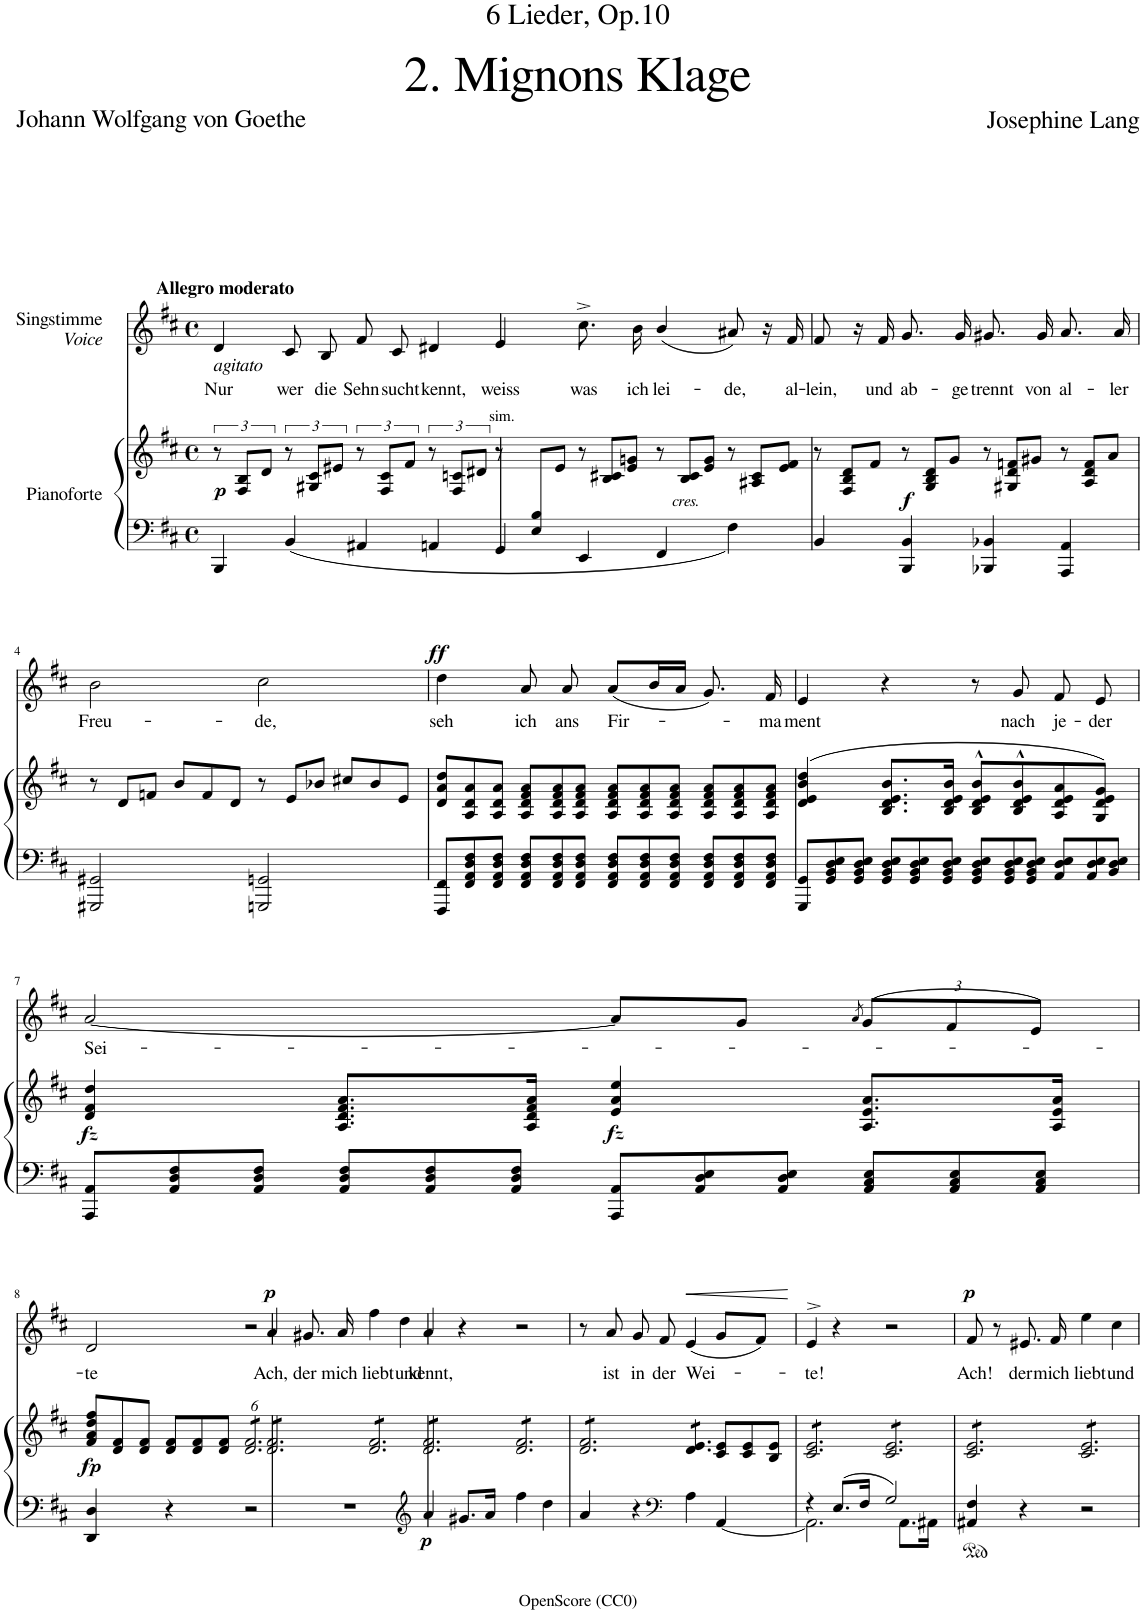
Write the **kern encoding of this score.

**kern	**kern	**dynam	**kern	**text	**dynam
*part2	*part2	*part2	*part1	*part1	*part1
*staff3	*staff2	*staff2/3	*staff1	*staff1	*staff1
*I"Pianoforte	*	*	*I"Singstimme Voice	*	*
*I'Pno	*	*	*	*	*
*clefF4	*clefG2	*	*clefG2	*	*
*k[f#c#]	*k[f#c#]	*	*k[f#c#]	*	*
*M4/4	*M4/4	*	*M4/4	*	*
*met(c)	*met(c)	*	*met(c)	*	*
=1	=1	=1	=1	=1	=1
!	!	!	!LO:TX:a:B:t=Allegro moderato	!	!
!	!	!	!LO:TX:b:i:t=agitato	!	!
!	!	!LO:DY:b	!	!LO:LY:b	!
4BBB/	12r	p	4d/	Nur	.
.	12F#/ 12B/L	.	.	.	.
.	12d/J	.	.	.	.
!	!	!	!	!LO:LY:b	!
4BB/	12r	.	8c#/	wer	.
.	12G#X/ 12c#/L	.	.	.	.
!	!	!	!	!LO:LY:b	!
.	.	.	8B/	die	.
.	12e#X/J	.	.	.	.
!	!	!	!	!LO:LY:b	!
4AA#X/	12r	.	8f#/	Sehn-	.
.	12F#/ 12c#/L	.	.	.	.
!	!	!	!	!LO:LY:b	!
.	.	.	8c#/	-sucht	.
.	12f#/J	.	.	.	.
!	!	!	!	!LO:LY:b	!
4AAn/	12r	.	4d#X/	kennt,	.
.	12F#/ 12cn/L	.	.	.	.
.	12d#X/J	.	.	.	.
=2	=2	=2	=2	=2	=2
*^	*	*	*	*	*
*	*	*Xbrackettup	*	*	*	*
!	!	!LO:TX:a:t=sim.	!	!	!	!
!	!	!	!	!	!LO:LY:b	!
12ryy	4GG/	12r	.	4e/	weiss	.
12E/ 12B/L	.	12ryy	.	.	.	.
6%5ryy	.	12e/J	.	.	.	.
!	!	!	!	!	!LO:LY:b	!
.	4EE/	12r	.	8.cc#^\	was	.
.	.	12B/ 12c#X/L	.	.	.	.
.	.	12e/ 12gn/J	.	.	.	.
!	!	!	!	!	!LO:LY:b	!
.	.	.	.	16b\	ich	.
!	!	!	!	!	!LO:LY:b	!
.	4FF#/	12r	.	(4b/	lei-	.
!	!	!LO:TX:b:i:t=cres.	!	!	!	!
.	.	12B/ 12c#/L	.	.	.	.
.	.	12e/ 12g/J	.	.	.	.
!	!	!	!	!	!LO:LY:b	!
.	4F#\	12r	.	8a#X/)	-de,	.
.	.	12A#X/ 12c#/L	.	.	.	.
.	.	.	.	16r	.	.
.	.	12e/ 12f#/J	.	.	.	.
!	!	!	!	!	!LO:LY:b	!
.	.	.	.	16f#/	al-	.
*v	*v	*	*	*	*	*
=3	=3	=3	=3	=3	=3
!	!	!	!	!LO:LY:b	!
4BB/	12r	.	8f#/	-lein,	.
.	12F#/ 12B/ 12d/L	.	.	.	.
.	.	.	16r	.	.
.	12f#/J	.	.	.	.
!	!	!	!	!LO:LY:b	!
.	.	.	16f#/	und	.
!	!	!LO:DY:b	!	!LO:LY:b	!
4BBB/ 4BB/	12r	f	8.g/	ab-	.
.	12G/ 12B/ 12d/L	.	.	.	.
.	12g/J	.	.	.	.
!	!	!	!	!LO:LY:b	!
.	.	.	16g/	-ge-	.
!	!	!	!	!LO:LY:b	!
4BBB-X/ 4BB-X/	12r	.	8.g#X/	-trennt	.
.	12G#X/ 12d/ 12fn/L	.	.	.	.
.	12g#X/J	.	.	.	.
!	!	!	!	!LO:LY:b	!
.	.	.	16g#/	von	.
!	!	!	!	!LO:LY:b	!
4AAA/ 4AA/	12r	.	8.a/	al-	.
.	12A/ 12d/ 12f/L	.	.	.	.
.	12a/J	.	.	.	.
!	!	!	!	!LO:LY:b	!
.	.	.	16a/	-ler	.
!!LO:LB:g=z
=4	=4	=4	=4	=4	=4
!	!	!	!	!LO:LY:b	!
2GGG#X/ 2GG#X/	12r	.	2b\	Freu-	.
.	12d/L	.	.	.	.
.	12fn/J	.	.	.	.
.	12b/L	.	.	.	.
.	12f/	.	.	.	.
.	12d/J	.	.	.	.
!	!	!	!	!LO:LY:b	!
2GGGn/ 2GGn/	12r	.	2cc#\	-de,	.
.	12e/L	.	.	.	.
.	12b-X/J	.	.	.	.
.	12cc#X/L	.	.	.	.
.	12b-/	.	.	.	.
.	12e/J	.	.	.	.
=5	=5	=5	=5	=5	=5
*Xtuplet	*	*	*	*	*
!	!	!	!	!LO:LY:b	!LO:DY:a
12FFF#/ 12FF#/L	12d/ 12a/ 12dd/L	.	4dd\	seh	ff
12FF#/ 12AA/ 12D/ 12F#/	12A/ 12d/ 12a/	.	.	.	.
12FF#/ 12AA/ 12D/ 12F#/J	12A/ 12d/ 12a/J	.	.	.	.
!	!	!	!	!LO:LY:b	!
12FF#/ 12AA/ 12D/ 12F#/L	12A/ 12d/ 12f#/ 12a/L	.	8a/	ich	.
12FF#/ 12AA/ 12D/ 12F#/	12A/ 12d/ 12f#/ 12a/	.	.	.	.
!	!	!	!	!LO:LY:b	!
.	.	.	8a/	ans	.
12FF#/ 12AA/ 12D/ 12F#/J	12A/ 12d/ 12f#/ 12a/J	.	.	.	.
!	!	!	!	!LO:LY:b	!
12FF#/ 12AA/ 12D/ 12F#/L	12A/ 12d/ 12f#/ 12a/L	.	(8a/L	Fir-	.
12FF#/ 12AA/ 12D/ 12F#/	12A/ 12d/ 12f#/ 12a/	.	.	.	.
.	.	.	16b/L	.	.
12FF#/ 12AA/ 12D/ 12F#/J	12A/ 12d/ 12f#/ 12a/J	.	.	.	.
.	.	.	16a/JJ	.	.
12FF#/ 12AA/ 12D/ 12F#/L	12A/ 12d/ 12f#/ 12a/L	.	8.g/)	.	.
12FF#/ 12AA/ 12D/ 12F#/	12A/ 12d/ 12f#/ 12a/	.	.	.	.
12FF#/ 12AA/ 12D/ 12F#/J	12A/ 12d/ 12f#/ 12a/J	.	.	.	.
!	!	!	!	!LO:LY:b	!
.	.	.	16f#/	-ma-	.
=6	=6	=6	=6	=6	=6
!	!	!	!	!LO:LY:b	!
12GGG/ 12GG/L	(>4d/ 4e/ 4b/ 4dd/	.	4e/	-ment	.
12GG/ 12BB/ 12D/ 12E/	.	.	.	.	.
12GG/ 12BB/ 12D/ 12E/J	.	.	.	.	.
12GG/ 12BB/ 12D/ 12E/L	8.B/ 8.d/ 8.e/ 8.b/L	.	4r	.	.
12GG/ 12BB/ 12D/ 12E/	.	.	.	.	.
12GG/ 12BB/ 12D/ 12E/J	.	.	.	.	.
.	16B/ 16d/ 16e/ 16b/Jk	.	.	.	.
12GG/ 12BB/ 12D/ 12E/L	8B/^^ 8d/^^ 8e/^^ 8b/^^L	.	8r	.	.
12GG/ 12BB/ 12D/ 12E/	.	.	.	.	.
!	!	!	!	!LO:LY:b	!
.	8B/^^ 8d/^^ 8e/^^ 8b/^^	.	8g/	nach	.
12GG/ 12BB/ 12D/ 12E/J	.	.	.	.	.
!	!	!	!	!LO:LY:b	!
12AA/ 12D/ 12E/L	8A/ 8d/ 8e/ 8a/	.	8f#/	je-	.
12AA/ 12D/ 12E/	.	.	.	.	.
!	!	!	!	!LO:LY:b	!
.	8G/ 8d/ 8e/ 8g/J)	.	8e/	-der	.
12BB/ 12D/ 12E/J	.	.	.	.	.
!!LO:LB:g=z
=7	=7	=7	=7	=7	=7
!	!	!LO:DY:b	!	!LO:LY:b	!
12AAA/ 12AA/L	4d/ 4f#/ 4dd/	fz	[2a/	Sei-	.
12AA/ 12D/ 12F#/	.	.	.	.	.
12AA/ 12D/ 12F#/J	.	.	.	.	.
12AA/ 12D/ 12F#/L	8.A/ 8.d/ 8.f#/ 8.a/L	.	.	.	.
12AA/ 12D/ 12F#/	.	.	.	.	.
12AA/ 12D/ 12F#/J	.	.	.	.	.
.	16A/ 16d/ 16f#/ 16a/Jk	.	.	.	.
!	!	!LO:DY:b	!	!	!
12AAA/ 12AA/L	4e/ 4a/ 4ee/	fz	8a/L]	.	.
12AA/ 12D/ 12E/	.	.	.	.	.
.	.	.	8g/J	.	.
12AA/ 12D/ 12E/J	.	.	.	.	.
.	.	.	8qa/	.	.
*	*	*	*Xbrackettup	*	*
12AA/ 12C#/ 12E/L	8.A/ 8.e/ 8.a/L	.	(>12g/L	.	.
12AA/ 12C#/ 12E/	.	.	12f#/	.	.
12AA/ 12C#/ 12E/J	.	.	12e/J)	.	.
.	16A/ 16e/ 16a/Jk	.	.	.	.
!!LO:LB:g=z
=8	=8	=8	=8	=8	=8
!	!	!LO:DY:b	!	!LO:LY:b	!
4DD/ 4D/	12f#/ 12a/ 12dd/ 12ff#/L	fp	2d/	-te	.
.	12d/ 12f#/	.	.	.	.
.	12d/ 12f#/J	.	.	.	.
4r	12d/ 12f#/L	.	.	.	.
.	12d/ 12f#/	.	.	.	.
.	12d/ 12f#/J	.	.	.	.
*	*tremolo	*	*	*	*
2r	12d/ 12f#/L	.	2r	.	.
.	12d/ 12f#/	.	.	.	.
.	12d/ 12f#/	.	.	.	.
.	12d/ 12f#/	.	.	.	.
.	12d/ 12f#/	.	.	.	.
.	12d/ 12f#/J	.	.	.	.
=9	=9	=9	=9	=9	=9
!	!	!	!	!LO:LY:b	!LO:DY:a
1r	12d/ 12f#/L	.	4a/	Ach,	p
.	12d/ 12f#/	.	.	.	.
.	12d/ 12f#/	.	.	.	.
!	!	!	!	!LO:LY:b	!
.	12d/ 12f#/	.	8.g#X/	der	.
.	12d/ 12f#/	.	.	.	.
.	12d/ 12f#/J	.	.	.	.
!	!	!	!	!LO:LY:b	!
.	.	.	16a/	mich	.
!	!	!	!	!LO:LY:b	!
.	12d/ 12f#/L	.	4ff#\	liebt	.
.	12d/ 12f#/	.	.	.	.
.	12d/ 12f#/	.	.	.	.
!	!	!	!	!LO:LY:b	!
.	12d/ 12f#/	.	4dd\	und	.
.	12d/ 12f#/	.	.	.	.
.	12d/ 12f#/J	.	.	.	.
=10	=10	=10	=10	=10	=10
*clefG2	*	*	*	*	*
!	!	!LO:DY:b=2	!	!LO:LY:b	!
4a/	12d/ 12f#/L	p	4a/	kennt,	.
.	12d/ 12f#/	.	.	.	.
.	12d/ 12f#/	.	.	.	.
8.g#X/L	12d/ 12f#/	.	4r	.	.
.	12d/ 12f#/	.	.	.	.
.	12d/ 12f#/J	.	.	.	.
16a/Jk	.	.	.	.	.
4ff#\	12d/ 12f#/L	.	2r	.	.
.	12d/ 12f#/	.	.	.	.
.	12d/ 12f#/	.	.	.	.
4dd\	12d/ 12f#/	.	.	.	.
.	12d/ 12f#/	.	.	.	.
.	12d/ 12f#/J	.	.	.	.
=11	=11	=11	=11	=11	=11
4a/	12d/ 12f#/L	.	8r	.	.
.	12d/ 12f#/	.	.	.	.
!	!	!	!	!LO:LY:b	!
.	.	.	8a/	ist	.
.	12d/ 12f#/	.	.	.	.
!	!	!	!	!LO:LY:b	!
4r	12d/ 12f#/	.	8g/	in	.
.	12d/ 12f#/	.	.	.	.
!	!	!	!	!LO:LY:b	!
.	.	.	8f#/	der	.
.	12d/ 12f#/J	.	.	.	.
*clefF4	*	*	*	*	*
!	!	!	!	!LO:LY:b	!LO:HP:b
4A\	12d/ 12e/L	.	(4e/	Wei-	<
.	12d/ 12e/	.	.	.	.
.	12d/ 12e/J	.	.	.	.
*	*Xtremolo	*	*	*	*
[<4AA/	12c#/ 12e/L	.	8g/L	.	.
.	12c#/ 12e/	.	.	.	.
.	.	.	8f#/J)	.	.
.	12B/ 12e/J	.	.	.	.
.	.	.	.	.	[
=12	=12	=12	=12	=12	=12
*^	*	*	*	*	*
!	!	!	!	!	!LO:LY:b	!
*	*	*tremolo	*	*	*	*
4r	2.AA\]	12c#/ 12e/L	.	4e^>/	-te!	.
.	.	12c#/ 12e/	.	.	.	.
.	.	12c#/ 12e/	.	.	.	.
8.E/L	.	12c#/ 12e/	.	4r	.	.
.	.	12c#/ 12e/	.	.	.	.
.	.	12c#/ 12e/J	.	.	.	.
16F#/Jk	.	.	.	.	.	.
2G/	.	12c#/ 12e/L	.	2r	.	.
.	.	12c#/ 12e/	.	.	.	.
.	.	12c#/ 12e/	.	.	.	.
.	8.AA\L	12c#/ 12e/	.	.	.	.
.	.	12c#/ 12e/	.	.	.	.
.	.	12c#/ 12e/J	.	.	.	.
.	16AA#X\Jk	.	.	.	.	.
=13	=13	=13	=13	=13	=13	=13
!	!	!	!	!	!LO:LY:b	!LO:DY:a
*v	*v	*	*	*	*	*
4AA#X/ 4F#/	12c#/ 12e/L	.	8f#/	Ach!	p
.	12c#/ 12e/	.	.	.	.
.	.	.	8r	.	.
.	12c#/ 12e/	.	.	.	.
!	!	!	!	!LO:LY:b	!
4r	12c#/ 12e/	.	8.e#X/	der	.
.	12c#/ 12e/	.	.	.	.
.	12c#/ 12e/J	.	.	.	.
!	!	!	!	!LO:LY:b	!
.	.	.	16f#/	mich	.
!	!	!	!	!LO:LY:b	!
2r	12c#/ 12e/L	.	4ee\	liebt	.
.	12c#/ 12e/	.	.	.	.
.	12c#/ 12e/	.	.	.	.
!	!	!	!	!LO:LY:b	!
.	12c#/ 12e/	.	4cc#\	und	.
.	12c#/ 12e/	.	.	.	.
.	12c#/ 12e/J	.	.	.	.
*	*Xtremolo	*	*	*	*
=	=	=	=	=	=
*-	*-	*-	*-	*-	*-
